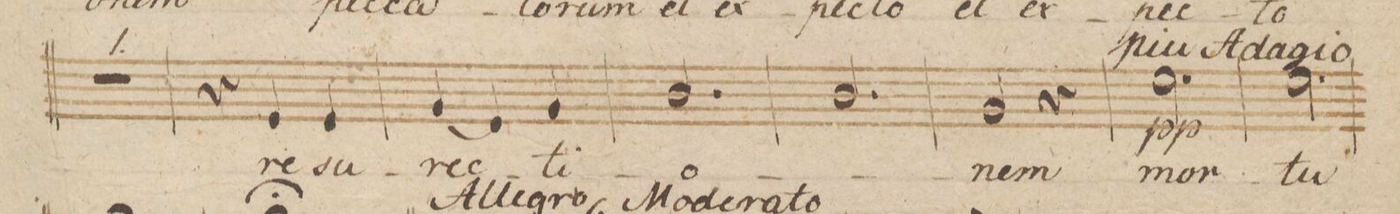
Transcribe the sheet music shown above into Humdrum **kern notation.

**kern	**text	**dynam
*I"Tenore.	*	*
*clefC4	*	*
*k[b-]	*	*
*met(c|)	*	*
*M3/4	*	*
2.r	.	.
=210	=210	=210
4r	.	.
4D/	re-	.
4D/	-su-	.
=211	=211	=211
(4F/	-rec-	.
4D/)	.	.
4F/	-ti-	.
=212	=212	=212
2.A/	-o-	.
=213	=213	=213
2.A/	.	.
=214	=214	=214
2F/	-nem	.
4r	.	.
=215	=215	=215
2.d\	mor-	pp
=216	=216	=216
2.d\	-tu-	.
=217	=217	=217
*-	*-	*-
